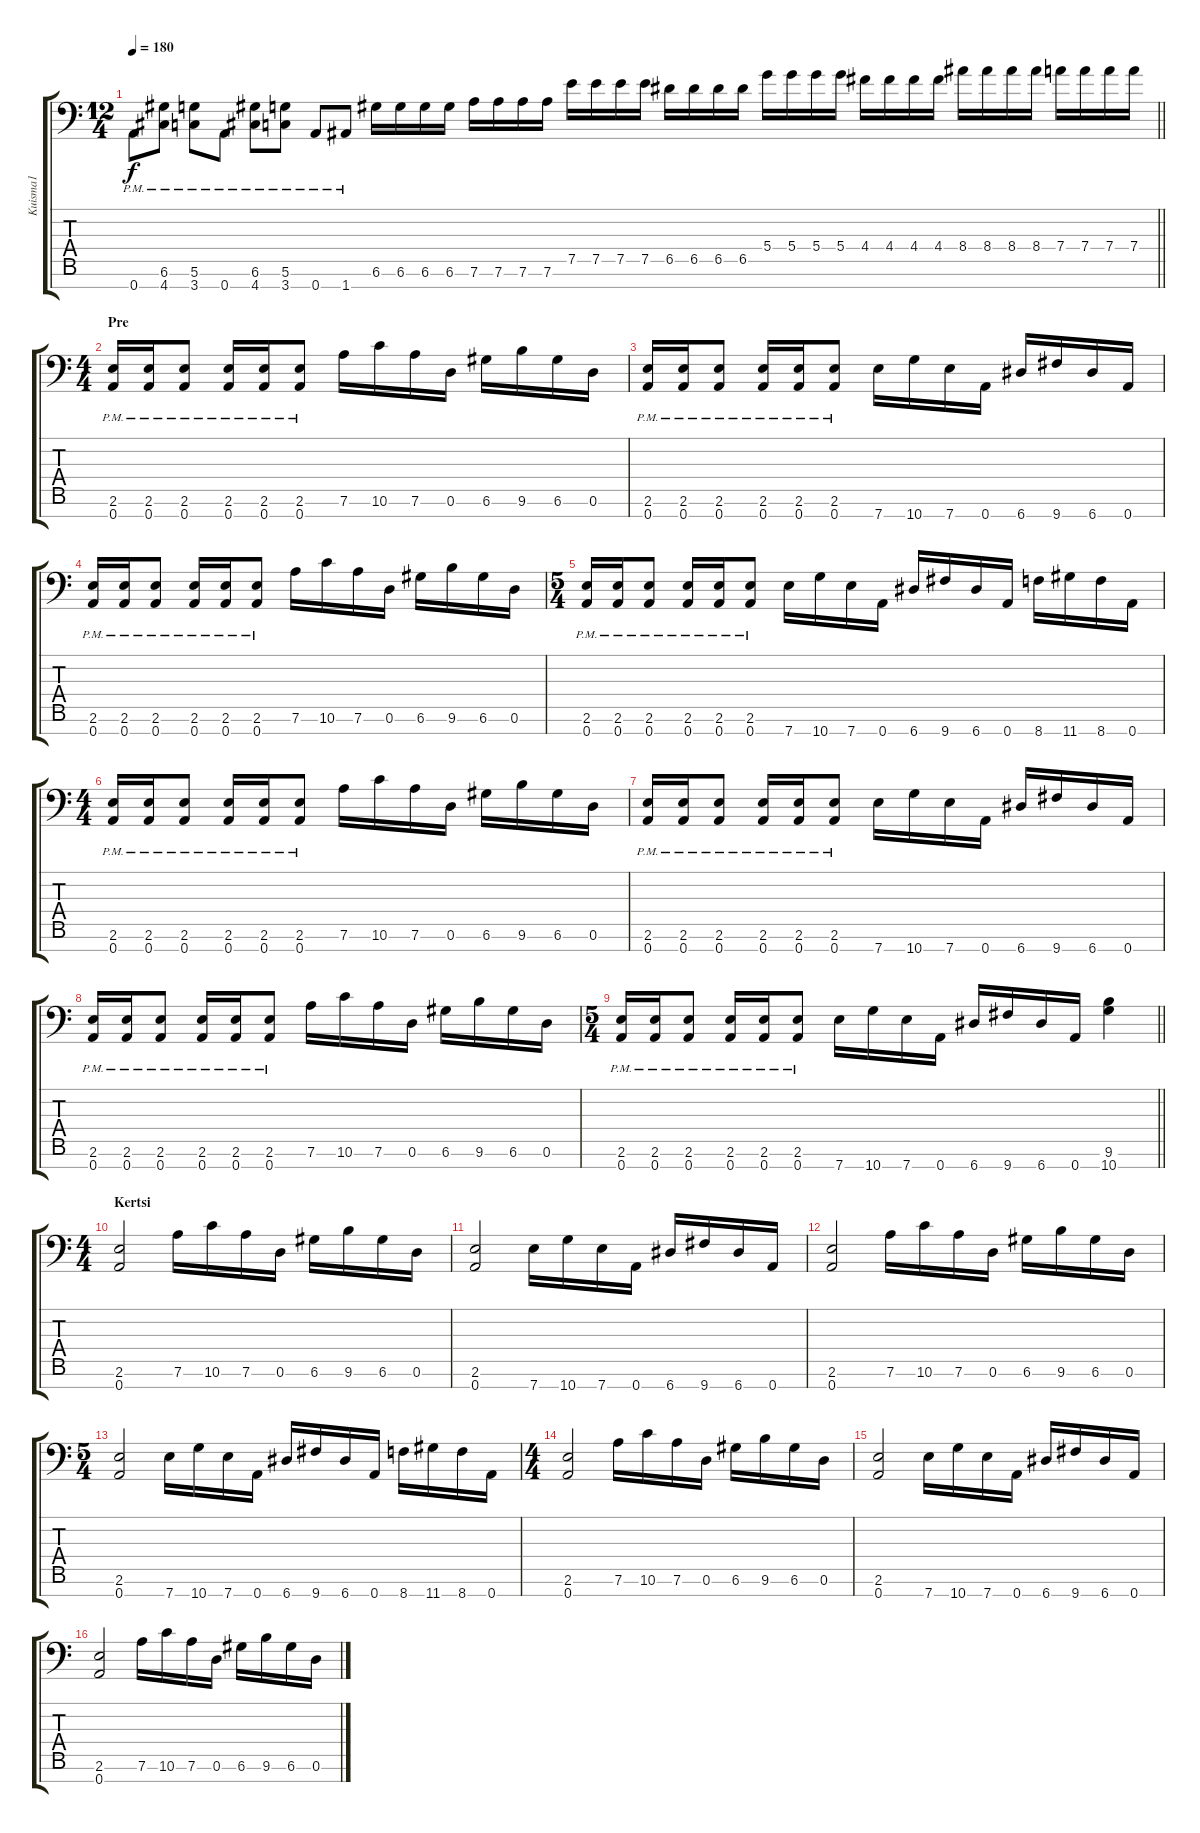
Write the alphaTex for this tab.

\track ("Kuisma1" "Kuisma1") {instrument distortionguitar}
\staff {score tabs}
\tuning (E4 B3 G3 D3 A2 D2 A1) {hide}
\ts (12 4)
\tempo 180
\clef f4
\barLineRight lightlight
\ks c
0.7{pm}.8{dy f} (6.6{pm} 4.7{pm}).8 (5.6{pm} 3.7{pm}).8 0.7{pm}.8 (6.6{pm} 4.7{pm}).8 (5.6{pm} 3.7{pm}).8 0.7{pm}.8 1.7{pm}.8 6.6.16 6.6.16 6.6.16 6.6.16 7.6.16 7.6.16 7.6.16 7.6.16 7.5.16 7.5.16 7.5.16 7.5.16 6.5.16 6.5.16 6.5.16 6.5.16 5.4.16 5.4.16 5.4.16 5.4.16 4.4.16 4.4.16 4.4.16 4.4.16 8.4.16 8.4.16 8.4.16 8.4.16 7.4.16 7.4.16 7.4.16 7.4.16 |
\ts (4 4)
\section ("" "Pre")
(2.6{pm} 0.7{pm}).16 (2.6{pm} 0.7{pm}).16 (2.6{pm} 0.7{pm}).8 (2.6{pm} 0.7{pm}).16 (2.6{pm} 0.7{pm}).16 (2.6{pm} 0.7{pm}).8 7.6.16 10.6.16 7.6.16 0.6.16 6.6.16 9.6.16 6.6.16 0.6.16 |
(2.6{pm} 0.7{pm}).16 (2.6{pm} 0.7{pm}).16 (2.6{pm} 0.7{pm}).8 (2.6{pm} 0.7{pm}).16 (2.6{pm} 0.7{pm}).16 (2.6{pm} 0.7{pm}).8 7.7.16 10.7.16 7.7.16 0.7.16 6.7.16 9.7.16 6.7.16 0.7.16 |
(2.6{pm} 0.7{pm}).16 (2.6{pm} 0.7{pm}).16 (2.6{pm} 0.7{pm}).8 (2.6{pm} 0.7{pm}).16 (2.6{pm} 0.7{pm}).16 (2.6{pm} 0.7{pm}).8 7.6.16 10.6.16 7.6.16 0.6.16 6.6.16 9.6.16 6.6.16 0.6.16 |
\ts (5 4)
(2.6{pm} 0.7{pm}).16 (2.6{pm} 0.7{pm}).16 (2.6{pm} 0.7{pm}).8 (2.6{pm} 0.7{pm}).16 (2.6{pm} 0.7{pm}).16 (2.6{pm} 0.7{pm}).8 7.7.16 10.7.16 7.7.16 0.7.16 6.7.16 9.7.16 6.7.16 0.7.16 8.7.16 11.7.16 8.7.16 0.7.16 |
\ts (4 4)
(2.6{pm} 0.7{pm}).16 (2.6{pm} 0.7{pm}).16 (2.6{pm} 0.7{pm}).8 (2.6{pm} 0.7{pm}).16 (2.6{pm} 0.7{pm}).16 (2.6{pm} 0.7{pm}).8 7.6.16 10.6.16 7.6.16 0.6.16 6.6.16 9.6.16 6.6.16 0.6.16 |
(2.6{pm} 0.7{pm}).16 (2.6{pm} 0.7{pm}).16 (2.6{pm} 0.7{pm}).8 (2.6{pm} 0.7{pm}).16 (2.6{pm} 0.7{pm}).16 (2.6{pm} 0.7{pm}).8 7.7.16 10.7.16 7.7.16 0.7.16 6.7.16 9.7.16 6.7.16 0.7.16 |
(2.6{pm} 0.7{pm}).16 (2.6{pm} 0.7{pm}).16 (2.6{pm} 0.7{pm}).8 (2.6{pm} 0.7{pm}).16 (2.6{pm} 0.7{pm}).16 (2.6{pm} 0.7{pm}).8 7.6.16 10.6.16 7.6.16 0.6.16 6.6.16 9.6.16 6.6.16 0.6.16 |
\ts (5 4)
\barLineRight lightlight
(2.6{pm} 0.7{pm}).16 (2.6{pm} 0.7{pm}).16 (2.6{pm} 0.7{pm}).8 (2.6{pm} 0.7{pm}).16 (2.6{pm} 0.7{pm}).16 (2.6{pm} 0.7{pm}).8 7.7.16 10.7.16 7.7.16 0.7.16 6.7.16 9.7.16 6.7.16 0.7.16 (9.6 10.7).4 |
\ts (4 4)
\section ("" "Kertsi")
(2.6 0.7).2 7.6.16 10.6.16 7.6.16 0.6.16 6.6.16 9.6.16 6.6.16 0.6.16 |
(2.6 0.7).2 7.7.16 10.7.16 7.7.16 0.7.16 6.7.16 9.7.16 6.7.16 0.7.16 |
(2.6 0.7).2 7.6.16 10.6.16 7.6.16 0.6.16 6.6.16 9.6.16 6.6.16 0.6.16 |
\ts (5 4)
(2.6 0.7).2 7.7.16 10.7.16 7.7.16 0.7.16 6.7.16 9.7.16 6.7.16 0.7.16 8.7.16 11.7.16 8.7.16 0.7.16 |
\ts (4 4)
(2.6 0.7).2 7.6.16 10.6.16 7.6.16 0.6.16 6.6.16 9.6.16 6.6.16 0.6.16 |
(2.6 0.7).2 7.7.16 10.7.16 7.7.16 0.7.16 6.7.16 9.7.16 6.7.16 0.7.16 |
(2.6 0.7).2 7.6.16 10.6.16 7.6.16 0.6.16 6.6.16 9.6.16 6.6.16 0.6.16
